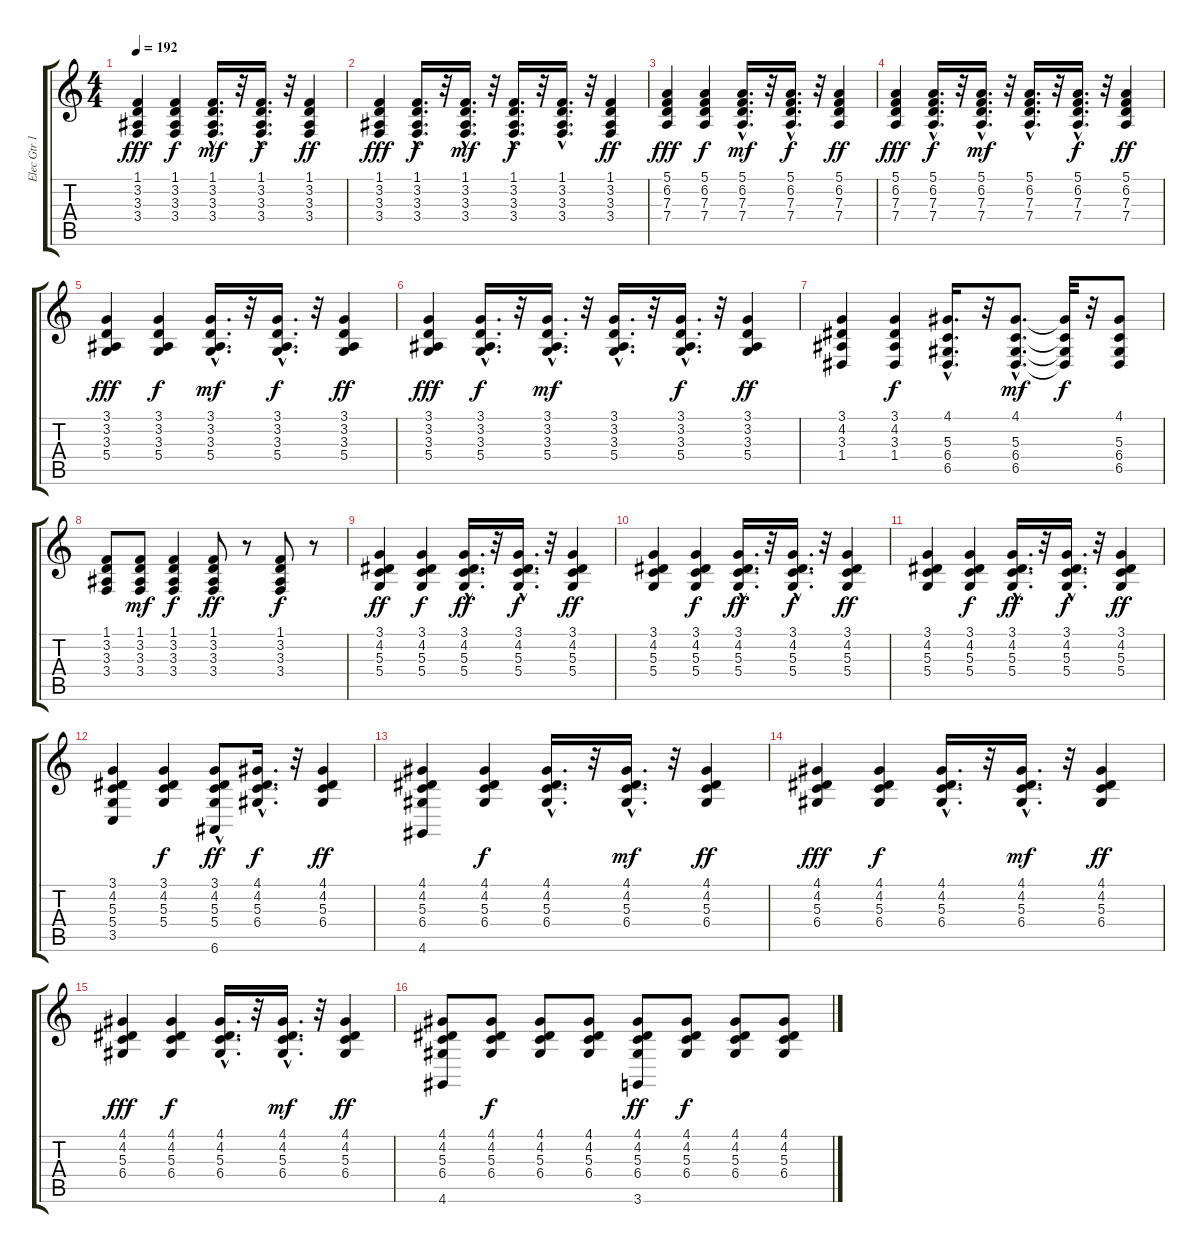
\track ("Elec Gtr 1          " "Elec Gtr 1") {instrument brasssection}
\staff {score tabs}
\tuning (E4 B3 G3 D3 A2 E2) {hide}
\ts (4 4)
\tempo 192
\clef g2
\ks c
(1.1 3.2 3.3 3.4).4{dy fff} (1.1 3.2 3.3 3.4).4{dy f} (1.1{hac} 3.2{hac} 3.3{hac} 3.4{hac}).16{d dy mf} r.32 (1.1{hac} 3.2{hac} 3.3{hac} 3.4{hac}).16{d dy f} r.32 (1.1 3.2 3.3 3.4).4{dy ff} |
(1.1 3.2 3.3 3.4).4{dy fff} (1.1{hac} 3.2{hac} 3.3{hac} 3.4{hac}).16{d dy f} r.32 (1.1{hac} 3.2{hac} 3.3{hac} 3.4{hac}).16{d dy mf} r.32 (1.1{hac} 3.2{hac} 3.3{hac} 3.4{hac}).16{d dy f} r.32 (1.1{hac} 3.2{hac} 3.3{hac} 3.4{hac}).16{d} r.32 (1.1 3.2 3.3 3.4).4{dy ff} |
(5.1 6.2 7.3 7.4).4{dy fff} (5.1 6.2 7.3 7.4).4{dy f} (5.1{hac} 6.2{hac} 7.3{hac} 7.4{hac}).16{d dy mf} r.32 (5.1{hac} 6.2{hac} 7.3{hac} 7.4{hac}).16{d dy f} r.32 (5.1 6.2 7.3 7.4).4{dy ff} |
(5.1 6.2 7.3 7.4).4{dy fff} (5.1{hac} 6.2{hac} 7.3{hac} 7.4{hac}).16{d dy f} r.32 (5.1{hac} 6.2{hac} 7.3{hac} 7.4{hac}).16{d dy mf} r.32 (5.1{hac} 6.2{hac} 7.3{hac} 7.4{hac}).16{d} r.32 (5.1{hac} 6.2{hac} 7.3{hac} 7.4{hac}).16{d dy f} r.32 (5.1 6.2 7.3 7.4).4{dy ff} |
(3.1 3.2 3.3 5.4).4{dy fff} (3.1 3.2 3.3 5.4).4{dy f} (3.1{hac} 3.2{hac} 3.3{hac} 5.4{hac}).16{d dy mf} r.32 (3.1{hac} 3.2{hac} 3.3{hac} 5.4{hac}).16{d dy f} r.32 (3.1 3.2 3.3 5.4).4{dy ff} |
(3.1 3.2 3.3 5.4).4{dy fff} (3.1{hac} 3.2{hac} 3.3{hac} 5.4{hac}).16{d dy f} r.32 (3.1{hac} 3.2{hac} 3.3{hac} 5.4{hac}).16{d dy mf} r.32 (3.1{hac} 3.2{hac} 3.3{hac} 5.4{hac}).16{d} r.32 (3.1{hac} 3.2{hac} 3.3{hac} 5.4{hac}).16{d dy f} r.32 (3.1 3.2 3.3 5.4).4{dy ff} |
(3.1 4.2 3.3 1.4).4 (3.1 4.2 3.3 1.4).4{dy f} (4.1{hac} 5.3{hac} 6.4{hac} 6.5{hac}).16{d} r.32 (4.1{hac} 5.3{hac} 6.4{hac} 6.5{hac}).8{d dy mf} (4.1{t} 5.3{t} 6.4{t} 6.5{t}).32{dy f} r.32 (4.1 5.3 6.4 6.5).8 |
(1.1 3.2 3.3 3.4).8 (1.1 3.2 3.3 3.4).8{dy mf} (1.1 3.2 3.3 3.4).4{dy f} (1.1 3.2 3.3 3.4).8{dy ff} r.8 (1.1 3.2 3.3 3.4).8{dy f} r.8 |
(3.1 4.2 5.3 5.4).4{dy ff} (3.1 4.2 5.3 5.4).4{dy f} (3.1{hac} 4.2{hac} 5.3{hac} 5.4{hac}).16{d dy ff} r.32 (3.1{hac} 4.2{hac} 5.3{hac} 5.4{hac}).16{d dy f} r.32 (3.1 4.2 5.3 5.4).4{dy ff} |
(3.1 4.2 5.3 5.4).4 (3.1 4.2 5.3 5.4).4{dy f} (3.1{hac} 4.2{hac} 5.3{hac} 5.4{hac}).16{d dy ff} r.32 (3.1{hac} 4.2{hac} 5.3{hac} 5.4{hac}).16{d dy f} r.32 (3.1 4.2 5.3 5.4).4{dy ff} |
(3.1 4.2 5.3 5.4).4 (3.1 4.2 5.3 5.4).4{dy f} (3.1{hac} 4.2{hac} 5.3{hac} 5.4{hac}).16{d dy ff} r.32 (3.1{hac} 4.2{hac} 5.3{hac} 5.4{hac}).16{d dy f} r.32 (3.1 4.2 5.3 5.4).4{dy ff} |
(3.1 4.2 5.3 5.4 3.5).4 (3.1 4.2 5.3 5.4).4{dy f} (3.1{hac} 4.2{hac} 5.3{hac} 5.4{hac} 6.6).8{dy ff} (4.1{hac} 4.2{hac} 5.3{hac} 6.4{hac}).16{d dy f} r.32 (4.1 4.2 5.3 6.4).4{dy ff} |
(4.1 4.2 5.3 6.4 4.6).4 (4.1 4.2 5.3 6.4).4{dy f} (4.1{hac} 4.2{hac} 5.3{hac} 6.4{hac}).16{d} r.32 (4.1{hac} 4.2{hac} 5.3{hac} 6.4{hac}).16{d dy mf} r.32 (4.1 4.2 5.3 6.4).4{dy ff} |
(4.1 4.2 5.3 6.4).4{dy fff} (4.1 4.2 5.3 6.4).4{dy f} (4.1{hac} 4.2{hac} 5.3{hac} 6.4{hac}).16{d} r.32 (4.1{hac} 4.2{hac} 5.3{hac} 6.4{hac}).16{d dy mf} r.32 (4.1 4.2 5.3 6.4).4{dy ff} |
(4.1 4.2 5.3 6.4).4{dy fff} (4.1 4.2 5.3 6.4).4{dy f} (4.1{hac} 4.2{hac} 5.3{hac} 6.4{hac}).16{d} r.32 (4.1{hac} 4.2{hac} 5.3{hac} 6.4{hac}).16{d dy mf} r.32 (4.1 4.2 5.3 6.4).4{dy ff} |
(4.1 4.2 5.3 6.4 4.6).8 (4.1 4.2 5.3 6.4).8{dy f} (4.1 4.2 5.3 6.4).8 (4.1 4.2 5.3 6.4).8 (4.1 4.2 5.3 6.4 3.6).8{dy ff} (4.1 4.2 5.3 6.4).8{dy f} (4.1 4.2 5.3 6.4).8 (4.1 4.2 5.3 6.4).8
